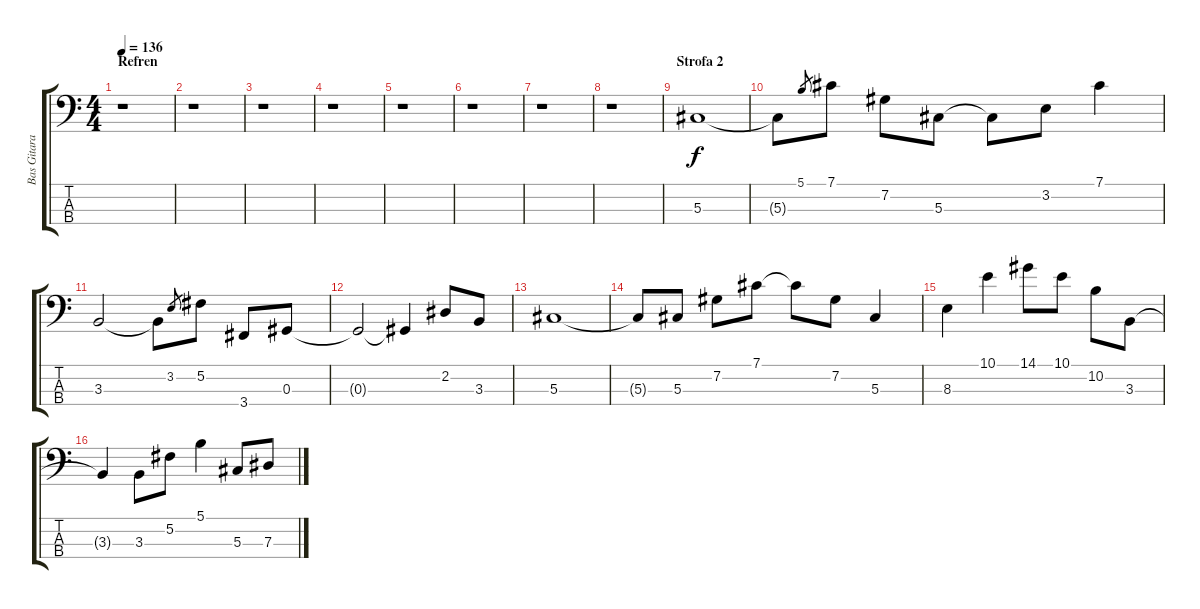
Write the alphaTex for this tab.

\track ("Bas Gitara" "Bas Gitara") {instrument electricbassfinger}
\staff {score tabs}
\tuning (Gb2 Db2 Ab1 Eb1) {hide}
\ts (4 4)
\section ("" "Refren")
\tempo 136
\clef f4
\ks c
r.1{dy f} |
r.1 |
r.1 |
r.1 |
r.1 |
r.1 |
r.1 |
r.1 |
\section ("" "Strofa 2")
5.3.1 |
5.3{t}.8 5.1.8{gr} 7.1.8 7.2.8 5.3.8 5.3{t}.8 3.2.8 7.1.4 |
3.3.2 3.3{t}.8 3.2.8{gr} 5.2.8 3.4.8 0.3.8 |
0.3{t}.2 0.3{t}.4 2.2.8 3.3.8 |
5.3.1 |
5.3{t}.8 5.3.8 7.2.8 7.1.8 7.1{t}.8 7.2.8 5.3.4 |
8.3.4 10.1.4 14.1.8 10.1.8 10.2.8 3.3.8 |
3.3{t}.4 3.3.8 5.2.8 5.1.4 5.3.8 7.3.8
